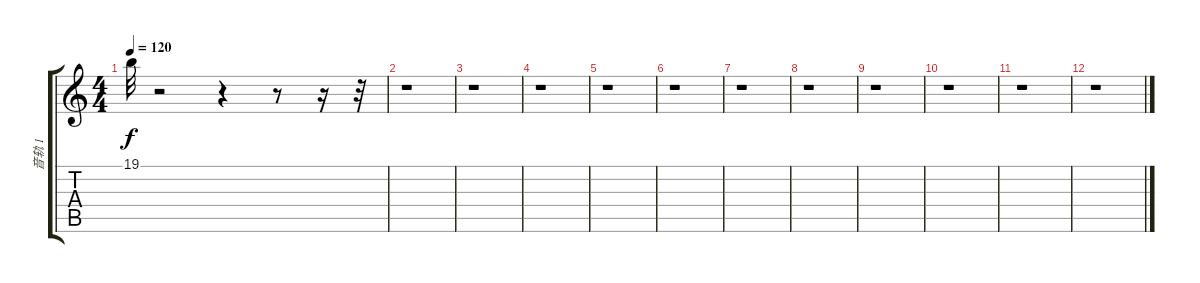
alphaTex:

\track ("音轨 1" "音轨 1") {instrument flute}
\staff {score tabs}
\tuning (E4 B3 G3 D3 A2 E2) {hide}
\ts (4 4)
\tempo 120
\clef g2
\ks c
19.1{t}.32{dy f} r.2 r.4 r.8 r.16 r.32 |
r.1 |
r.1 |
r.1 |
r.1 |
r.1 |
r.1 |
r.1 |
r.1 |
r.1 |
r.1 |
r.1
